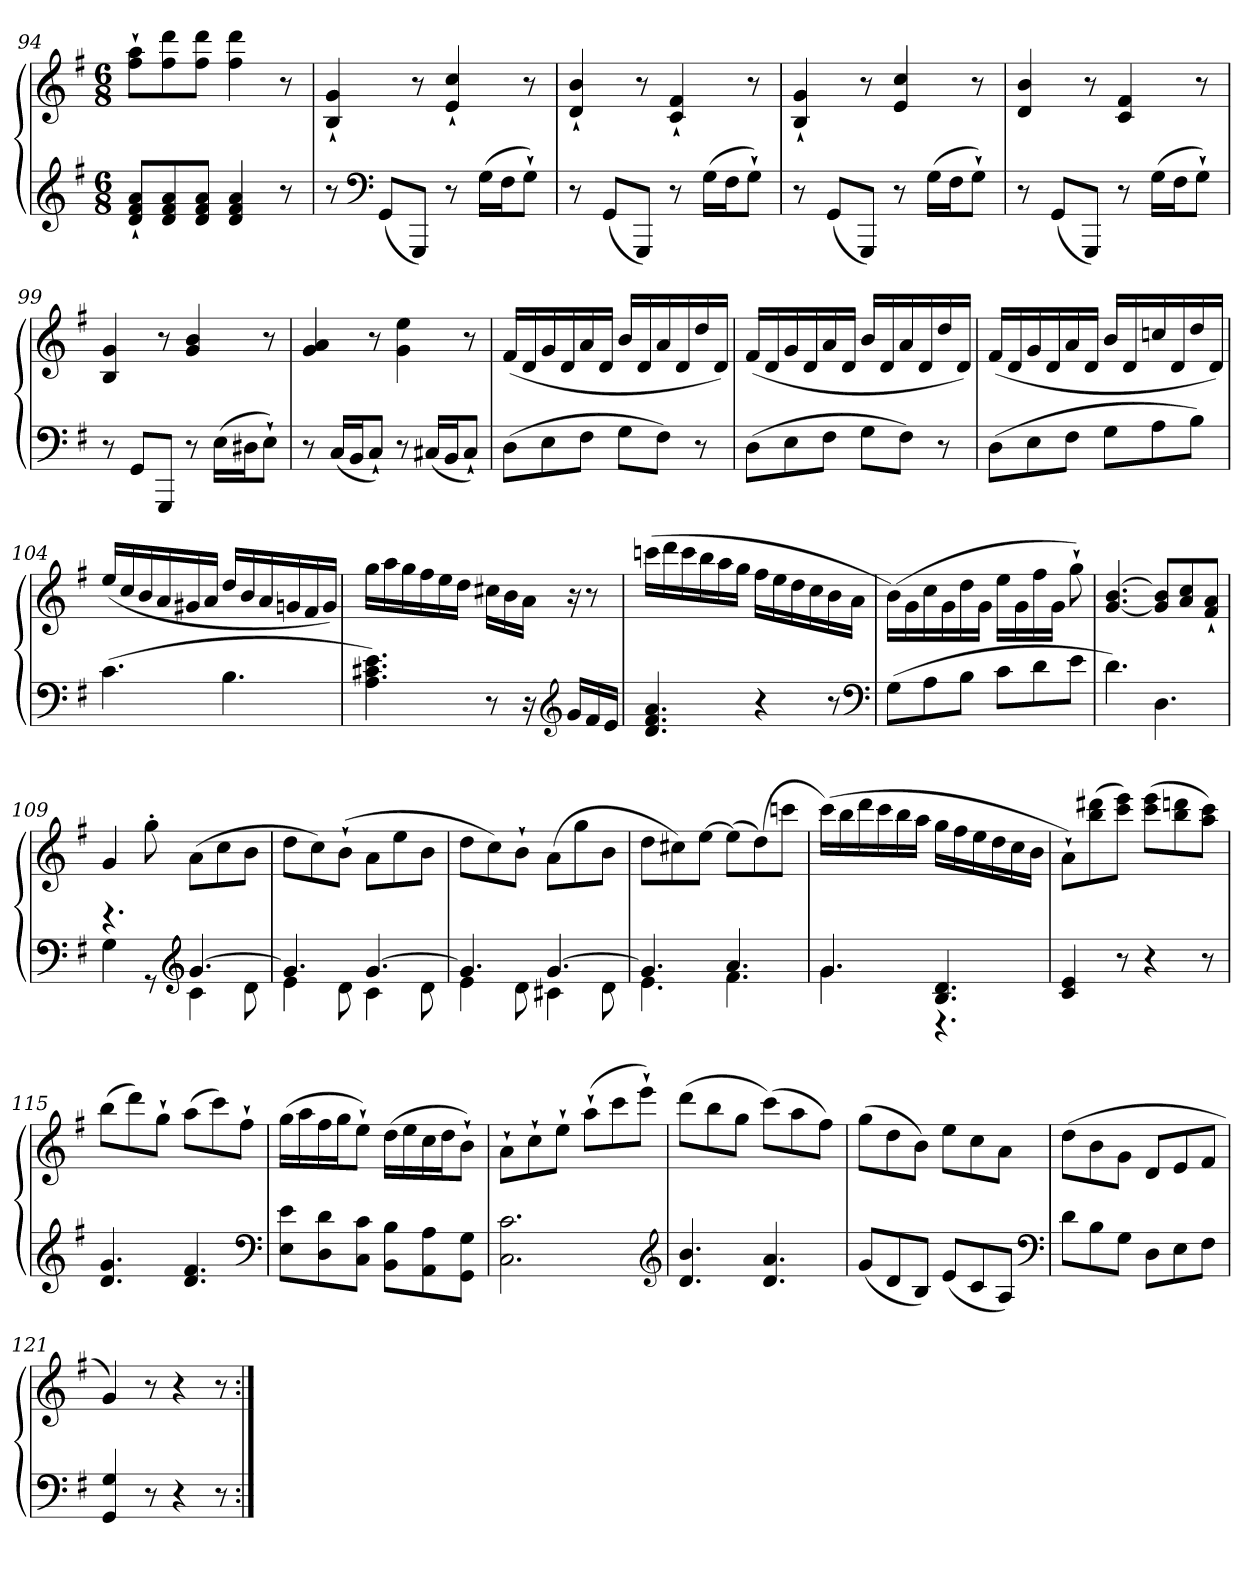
**kern	**kern
*part1	*part1
*staff2	*staff1
*clefG2	*clefG2
*k[f#]	*k[f#]
*G:	*G:
*M6/8	*M6/8
=94	=94
8d`/ 8f#`/ 8a`/L	8ff#`\ 8aa`\L
8d/ 8f#/ 8a/	8ff#\ 8ddd\
8d/ 8f#/ 8a/J	8ff#\ 8ddd\J
4d/ 4f#/ 4a/	4ff#\ 4ddd\
8r	8r
=95	=95
8r	4B`/ 4g`/
*clefF4	*
(8GG/L	.
8GGG/J)	8r
8r	4e`/ 4cc`/
(16G\LL	.
16F#\J	.
8G`\J)	8r
=96	=96
8r	4d`/ 4b`/
(8GG/L	.
8GGG/J)	8r
8r	4c`/ 4f#`/
(16G\LL	.
16F#\J	.
8G`\J)	8r
=97	=97
8r	4B`/ 4g`/
(8GG/L	.
8GGG/J)	8r
8r	4e/ 4cc/
(16G\LL	.
16F#\J	.
8G`\J)	8r
=98	=98
8r	4d/ 4b/
(8GG/L	.
8GGG/J)	8r
8r	4c/ 4f#/
(16G\LL	.
16F#\J	.
8G`\J)	8r
=99	=99
8r	4B/ 4g/
8GG/L	.
8GGG/J	8r
8r	4g/ 4b/
(16E\LL	.
16D#X\J	.
8E`\J)	8r
=100	=100
8r	4g/ 4a/
(16C/LL	.
16BB/J	.
8C`/J)	8r
8r	4g\ 4ee\
(16C#X/LL	.
16BB/J	.
8C#`/J)	8r
=101	=101
(8D\L	(16f#/LL
.	16d/
8E\	16g/
.	16d/
8F#\J	16a/
.	16d/JJ
8G\L	16b/LL
.	16d/
8F#\J)	16a/
.	16d/
8r	16dd/
.	16d/JJ)
=102	=102
(8D\L	(16f#/LL
.	16d/
8E\	16g/
.	16d/
8F#\J	16a/
.	16d/JJ
8G\L	16b/LL
.	16d/
8F#\J)	16a/
.	16d/
8r	16dd/
.	16d/JJ)
=103	=103
(8D\L	(16f#/LL
.	16d/
8E\	16g/
.	16d/
8F#\J	16a/
.	16d/JJ
8G\L	16b/LL
.	16d/
8A\	16ccn/
.	16d/
8B\J)	16dd/
.	16d/JJ)
=104	=104
(4.c\	(16ee/LL
.	16cc/
.	16b/
.	16a/
.	16g#X/
.	16a/JJ
4.B\	16dd/LL
.	16b/
.	16a/
.	16gn/
.	16f#/
.	16g/JJ)
=105	=105
4.A\ 4.c#X\ 4.e\)	16gg\LL
.	16aa\
.	16gg\
.	16ff#\
.	16ee\
.	16dd\JJ
8r	16cc#X\LL
.	16b\
16r	16a\JJ
*clefG2	*
16g/LL	16r
16f#/	8r
16e/JJ	.
=106	=106
4.d/ 4.f#/ 4.a/	(16cccn\LL
.	16ddd\
.	16ccc\
.	16bb\
.	16aa\
.	16gg\JJ
4r	16ff#\LL
.	16ee\
.	16dd\
.	16cc\
8r	16b\
.	16a\JJ
*clefF4	*
=107	=107
(8G\L	(16b\LL)
.	16g\
8A\	16cc\
.	16g\
8B\J	16dd\
.	16g\JJ
8c\L	16ee\LL
.	16g\
8d\	16ff#\
.	16g\JJ
8e\J	8gg`\)
=108	=108
4.d\)	[4.g/ [4.b/
4.D\	8g]/ 8b]/L
.	8a/ 8cc/
.	8f#`/ 8a`/J
=109	=109
*^	*
4.r	4G\	4g/
.	8r	8gg'\
*clefG2	*	*
[4.g/	4c\	(8a\L
.	.	8cc\
.	8d\	8b\J
=110	=110	=110
4.g/]	4e\	8dd\L
.	.	8cc\)
.	8d\	(8b`\J
[4.g/	4c\	8a\L
.	.	8ee\
.	8d\	8b\J
=111	=111	=111
4.g/]	4e\	8dd\L
.	.	8cc\)
.	8d\	8b`\J
[4.g/	4c#X\	(8a\L
.	.	8gg\
.	8d\	8b\J
=112	=112	=112
4.g/]	4.e\	8dd\L
.	.	8cc#X\)
.	.	[8ee\J
4.a/	4.f#\	(8ee\L]
.	.	(8dd\)
.	.	8cccn\J
=113	=113	=113
4.g/	4.g\	(16ccc\LL)
.	.	16bb\
.	.	16ddd\
.	.	16ccc\
.	.	16bb\
.	.	16aa\JJ
4.B/ 4.d/	4.r	16gg\LL
.	.	16ff#\
.	.	16ee\
.	.	16dd\
.	.	16cc\
.	.	16b\JJ
*v	*v	*
=114	=114
4c/ 4e/	8a`\L)
.	(8bb\ 8ddd#X\
8r	8ccc\ 8eee\J)
4r	(8ccc\ 8eee\L
.	8bb\ 8dddn\
8r	8aa\ 8ccc\J)
=115	=115
4.d/ 4.g/	(8bb\L
.	8ddd\)
.	8gg`\J
4.d/ 4.f#/	(8aa\L
.	8ccc\)
.	8ff#`\J
*clefF4	*
=116	=116
8E\ 8e\L	(16gg\LL
.	16aa\
8D\ 8d\	16ff#\
.	16gg\J
8C\ 8c\J	8ee`\J)
8BB\ 8B\L	(16dd\LL
.	16ee\
8AA\ 8A\	16cc\
.	16dd\J
8GG\ 8G\J	8b`\J)
=117	=117
2.C\ 2.c\	8a`\L
.	8cc`\
.	8ee`\J
.	(8aa`\L
.	8ccc\
.	8eee`\J)
*clefG2	*
=118	=118
4.d/ 4.b/	(8ddd\L
.	8bb\
.	8gg\J
4.d/ 4.a/	(8ccc\L)
.	8aa\
.	8ff#\J)
=119	=119
(8g/L	(8gg\L
8d/	8dd\
8B/J)	8b\J)
(8e/L	8ee\L
8c/	8cc\
8A/J)	8a\J
*clefF4	*
=120	=120
8d\L	(8dd\L
8B\	8b\
8G\J	8g\J
8D\L	8d/L
8E\	8e/
8F#\J	8f#/J
=121	=121
4GG/ 4G/	4g/)
8r	8r
4r	4r
8r	8r
=:|!	=:|!
*-	*-
